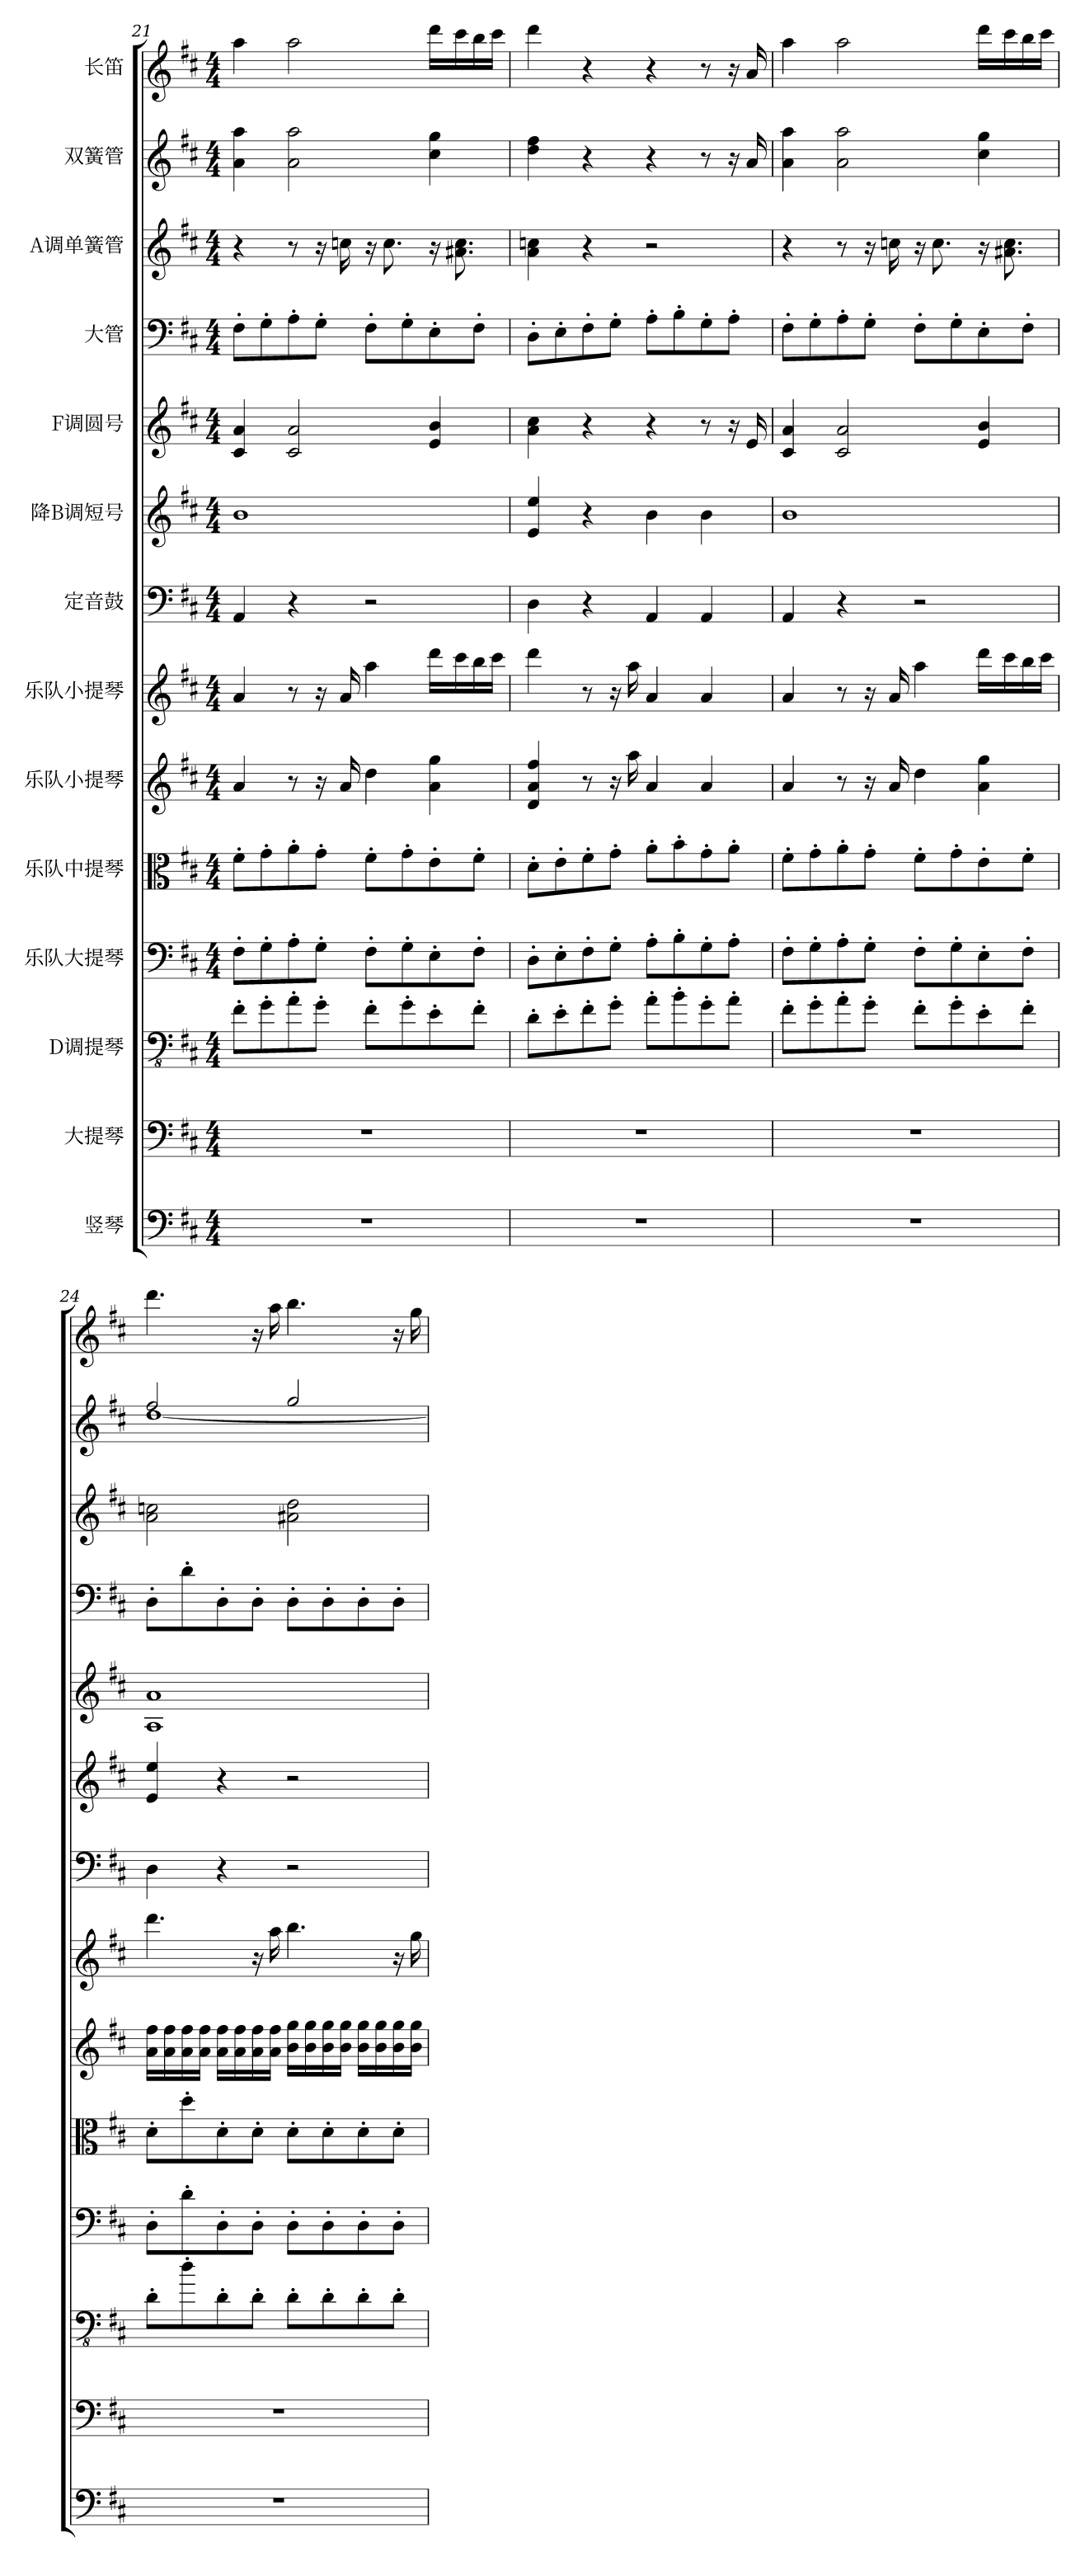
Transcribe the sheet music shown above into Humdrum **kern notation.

**kern	**kern	**kern	**kern	**kern	**kern	**kern	**kern	**kern	**kern	**kern	**kern	**kern	**kern
*part14	*part13	*part12	*part11	*part10	*part9	*part8	*part7	*part6	*part5	*part4	*part3	*part2	*part1
*staff14	*staff13	*staff12	*staff11	*staff10	*staff9	*staff8	*staff7	*staff6	*staff5	*staff4	*staff3	*staff2	*staff1
*I"竖琴	*I"大提琴	*I"D调提琴	*I"乐队大提琴	*I"乐队中提琴	*I"乐队小提琴	*I"乐队小提琴	*I"定音鼓	*I"降B调短号	*I"F调圆号	*I"大管	*I"A调单簧管	*I"双簧管	*I"长笛
!!LO:PB:g=z
*clefF4	*clefF4	*clefFv4	*clefF4	*clefC3	*clefG2	*clefG2	*clefF4	*clefG2	*clefG2	*clefF4	*clefG2	*clefG2	*clefG2
*	*	*ITrd7c12	*	*	*	*	*	*ITrd1c2	*ITrd4c7	*	*ITrd2c3	*	*
*k[f#c#]	*k[f#c#]	*k[f#c#]	*k[f#c#]	*k[f#c#]	*k[f#c#]	*k[f#c#]	*k[f#c#]	*k[]	*k[f#]	*k[f#c#]	*k[f#c#g#d#a#]	*k[f#c#]	*k[f#c#]
*M4/4	*M4/4	*M4/4	*M4/4	*M4/4	*M4/4	*M4/4	*M4/4	*M4/4	*M4/4	*M4/4	*M4/4	*M4/4	*M4/4
=21	=21	=21	=21	=21	=21	=21	=21	=21	=21	=21	=21	=21	=21
1r	1r	8FF#'\L	8F#'\L	8f#'\L	4a/	4a/	4AA/	1a	4F#/ 4d/	8F#'\L	4r	4a\ 4aa\	4aa\
.	.	8GG'\	8G'\	8g'\	.	.	.	.	.	8G'\	.	.	.
.	.	8AA'\	8A'\	8a'\	8r	8r	4r	.	2F#/ 2d/	8A'\	8r	2a\ 2aa\	2aa\
.	.	8GG'\J	8G'\J	8g'\J	16r	16r	.	.	.	8G'\J	16r	.	.
.	.	.	.	.	16a/	16a/	.	.	.	.	16an\	.	.
.	.	8FF#'\L	8F#'\L	8f#'\L	4dd\	4aa\	2r	.	.	8F#'\L	16r	.	.
.	.	.	.	.	.	.	.	.	.	.	8.a\	.	.
.	.	8GG'\	8G'\	8g'\	.	.	.	.	.	8G'\	.	.	.
.	.	8EE'\	8E'\	8e'\	4a\ 4gg\	16ddd\LL	.	.	4A/ 4e/	8E'\	16r	4cc#\ 4gg\	16ddd\LL
.	.	.	.	.	.	16ccc#\	.	.	.	.	8.f##X\ 8.a\	.	16ccc#\
.	.	8FF#'\J	8F#'\J	8f#'\J	.	16bb\	.	.	.	8F#'\J	.	.	16bb\
.	.	.	.	.	.	16ccc#\JJ	.	.	.	.	.	.	16ccc#\JJ
=22	=22	=22	=22	=22	=22	=22	=22	=22	=22	=22	=22	=22	=22
1r	1r	8DD'\L	8D'\L	8d'\L	4d/ 4a/ 4ff#/	4ddd\	4D\	4d/ 4dd/	4d\ 4f#\	8D'\L	4f#\ 4an\	4dd\ 4ff#\	4ddd\
.	.	8EE'\	8E'\	8e'\	.	.	.	.	.	8E'\	.	.	.
.	.	8FF#'\	8F#'\	8f#'\	8r	8r	4r	4r	4r	8F#'\	4r	4r	4r
.	.	8GG'\J	8G'\J	8g'\J	16r	16r	.	.	.	8G'\J	.	.	.
.	.	.	.	.	16aa\	16aa\	.	.	.	.	.	.	.
.	.	8AA'\L	8A'\L	8a'\L	4a/	4a/	4AA/	4a\	4r	8A'\L	2r	4r	4r
.	.	8BB'\	8B'\	8b'\	.	.	.	.	.	8B'\	.	.	.
.	.	8GG'\	8G'\	8g'\	4a/	4a/	4AA/	4a\	8r	8G'\	.	8r	8r
.	.	8AA'\J	8A'\J	8a'\J	.	.	.	.	16r	8A'\J	.	16r	16r
.	.	.	.	.	.	.	.	.	16A/	.	.	16a/	16a/
=23	=23	=23	=23	=23	=23	=23	=23	=23	=23	=23	=23	=23	=23
1r	1r	8FF#'\L	8F#'\L	8f#'\L	4a/	4a/	4AA/	1a	4F#/ 4d/	8F#'\L	4r	4a\ 4aa\	4aa\
.	.	8GG'\	8G'\	8g'\	.	.	.	.	.	8G'\	.	.	.
.	.	8AA'\	8A'\	8a'\	8r	8r	4r	.	2F#/ 2d/	8A'\	8r	2a\ 2aa\	2aa\
.	.	8GG'\J	8G'\J	8g'\J	16r	16r	.	.	.	8G'\J	16r	.	.
.	.	.	.	.	16a/	16a/	.	.	.	.	16an\	.	.
.	.	8FF#'\L	8F#'\L	8f#'\L	4dd\	4aa\	2r	.	.	8F#'\L	16r	.	.
.	.	.	.	.	.	.	.	.	.	.	8.a\	.	.
.	.	8GG'\	8G'\	8g'\	.	.	.	.	.	8G'\	.	.	.
.	.	8EE'\	8E'\	8e'\	4a\ 4gg\	16ddd\LL	.	.	4A/ 4e/	8E'\	16r	4cc#\ 4gg\	16ddd\LL
.	.	.	.	.	.	16ccc#\	.	.	.	.	8.f##X\ 8.a\	.	16ccc#\
.	.	8FF#'\J	8F#'\J	8f#'\J	.	16bb\	.	.	.	8F#'\J	.	.	16bb\
.	.	.	.	.	.	16ccc#\JJ	.	.	.	.	.	.	16ccc#\JJ
!!LO:PB:g=z
=24	=24	=24	=24	=24	=24	=24	=24	=24	=24	=24	=24	=24	=24
*	*	*	*	*	*	*	*	*	*	*	*	*^	*
1r	1r	8DD'\L	8D'\L	8d'\L	16a\ 16ff#\LL	4.ddd\	4D\	4d/ 4dd/	1D 1d	8D'\L	2f#\ 2an\	2ff#/	[1dd	4.ddd\
.	.	.	.	.	16a\ 16ff#\	.	.	.	.	.	.	.	.	.
.	.	8D'\	8d'\	8dd'\	16a\ 16ff#\	.	.	.	.	8d'\	.	.	.	.
.	.	.	.	.	16a\ 16ff#\JJ	.	.	.	.	.	.	.	.	.
.	.	8DD'\	8D'\	8d'\	16a\ 16ff#\LL	.	4r	4r	.	8D'\	.	.	.	.
.	.	.	.	.	16a\ 16ff#\	.	.	.	.	.	.	.	.	.
.	.	8DD'\J	8D'\J	8d'\J	16a\ 16ff#\	16r	.	.	.	8D'\J	.	.	.	16r
.	.	.	.	.	16a\ 16ff#\JJ	16aa\	.	.	.	.	.	.	.	16aa\
.	.	8DD'\L	8D'\L	8d'\L	16b\ 16gg\LL	4.bb\	2r	2r	.	8D'\L	2f##X\ 2b\	2gg/	.	4.bb\
.	.	.	.	.	16b\ 16gg\	.	.	.	.	.	.	.	.	.
.	.	8DD'\	8D'\	8d'\	16b\ 16gg\	.	.	.	.	8D'\	.	.	.	.
.	.	.	.	.	16b\ 16gg\JJ	.	.	.	.	.	.	.	.	.
.	.	8DD'\	8D'\	8d'\	16b\ 16gg\LL	.	.	.	.	8D'\	.	.	.	.
.	.	.	.	.	16b\ 16gg\	.	.	.	.	.	.	.	.	.
.	.	8DD'\J	8D'\J	8d'\J	16b\ 16gg\	16r	.	.	.	8D'\J	.	.	.	16r
.	.	.	.	.	16b\ 16gg\JJ	16gg\	.	.	.	.	.	.	.	16gg\
*	*	*	*	*	*	*	*	*	*	*	*	*v	*v	*
=	=	=	=	=	=	=	=	=	=	=	=	=	=
*-	*-	*-	*-	*-	*-	*-	*-	*-	*-	*-	*-	*-	*-
